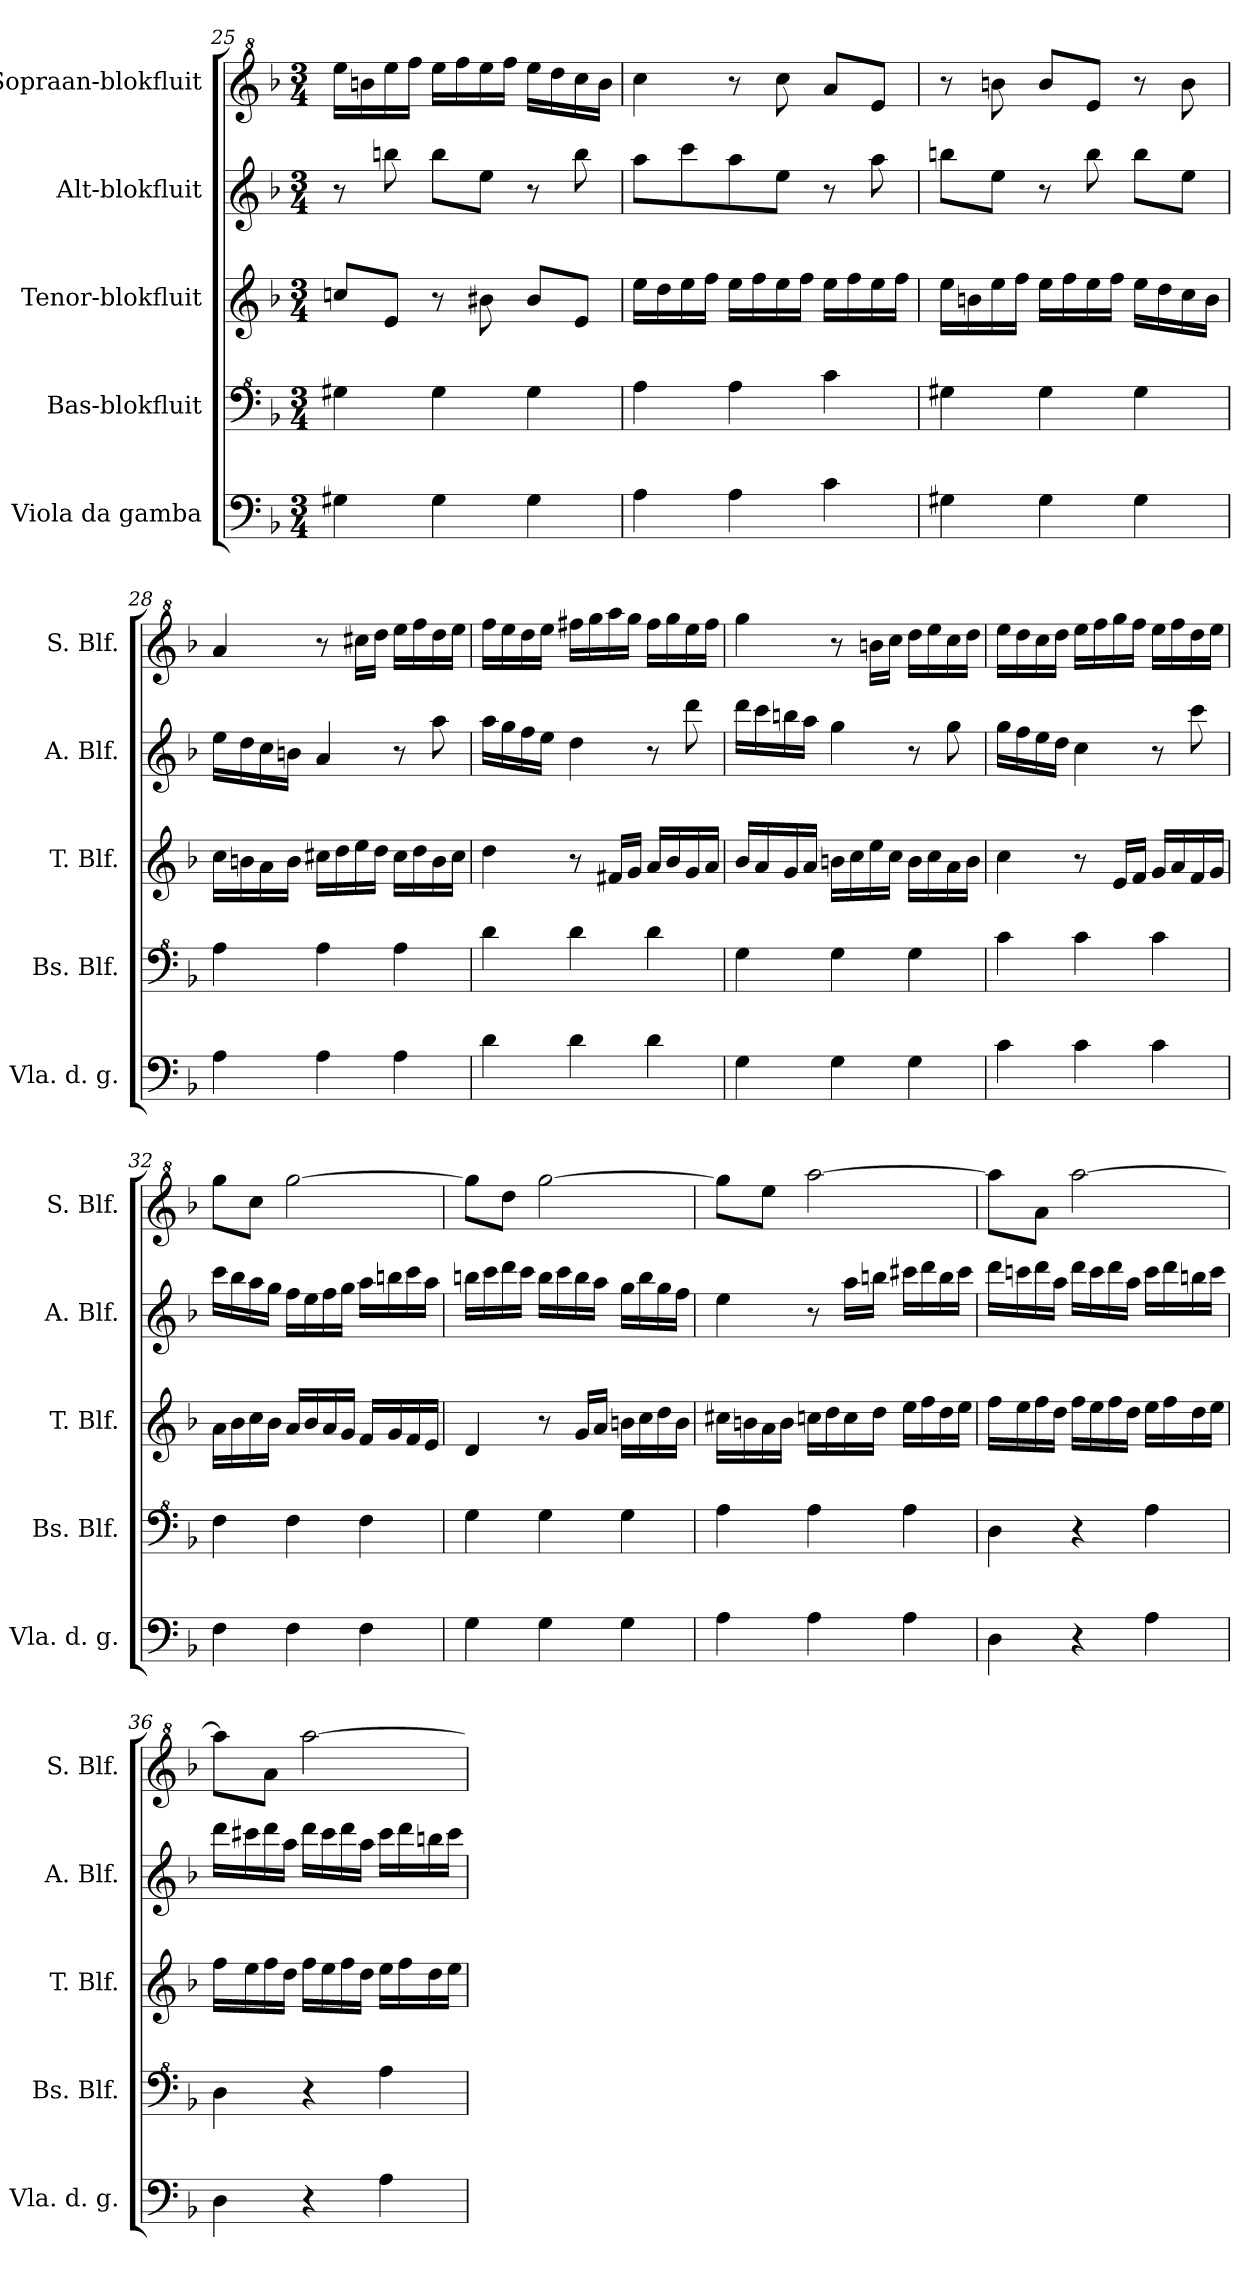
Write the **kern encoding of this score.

**kern	**kern	**kern	**kern	**kern
*part5	*part4	*part3	*part2	*part1
*staff5	*staff4	*staff3	*staff2	*staff1
*I"Viola da gamba	*I"Bas-blokfluit	*I"Tenor-blokfluit	*I"Alt-blokfluit	*I"Sopraan-blokfluit
*I'Vla. d. g.	*I'Bs. Blf.	*I'T. Blf.	*I'A. Blf.	*I'S. Blf.
*clefF4	*clefF^4	*clefG2	*clefG2	*clefG^2
*k[b-]	*k[b-]	*k[b-]	*k[b-]	*k[b-]
*M3/4	*M3/4	*M3/4	*M3/4	*M3/4
=25	=25	=25	=25	=25
4G#X\	4g#X\	8ccn/L	8r	16eee\LL
.	.	.	.	16bbn\
.	.	8e/J	8bbn\	16eee\
.	.	.	.	16fff\JJ
4G#\	4g#\	8r	8bb\L	16eee\LL
.	.	.	.	16fff\
.	.	8b#X\	8ee\J	16eee\
.	.	.	.	16fff\JJ
4G#\	4g#\	8b#/L	8r	16eee\LL
.	.	.	.	16ddd\
.	.	8e/J	8bb\	16ccc\
.	.	.	.	16bb\JJ
=26	=26	=26	=26	=26
4A\	4a\	16ee\LL	8aa\L	4ccc\
.	.	16dd\	.	.
.	.	16ee\	8ccc\	.
.	.	16ff\JJ	.	.
4A\	4a\	16ee\LL	8aa\	8r
.	.	16ff\	.	.
.	.	16ee\	8ee\J	8ccc\
.	.	16ff\JJ	.	.
4c\	4cc\	16ee\LL	8r	8aa/L
.	.	16ff\	.	.
.	.	16ee\	8aa\	8ee/J
.	.	16ff\JJ	.	.
!!LO:PB:g=z
=27	=27	=27	=27	=27
4G#X\	4g#X\	16ee\LL	8bbn\L	8r
.	.	16bn\	.	.
.	.	16ee\	8ee\J	8bbn\
.	.	16ff\JJ	.	.
4G#\	4g#\	16ee\LL	8r	8bb/L
.	.	16ff\	.	.
.	.	16ee\	8bb\	8ee/J
.	.	16ff\JJ	.	.
4G#\	4g#\	16ee\LL	8bb\L	8r
.	.	16dd\	.	.
.	.	16cc\	8ee\J	8bb\
.	.	16b\JJ	.	.
=28	=28	=28	=28	=28
4A\	4a\	16cc\LL	16ee\LL	4aa/
.	.	16bn\	16dd\	.
.	.	16a\	16cc\	.
.	.	16b\JJ	16bn\JJ	.
4A\	4a\	16cc#X\LL	4a/	8r
.	.	16dd\	.	.
.	.	16ee\	.	16ccc#X\LL
.	.	16dd\JJ	.	16ddd\JJ
4A\	4a\	16cc#\LL	8r	16eee\LL
.	.	16dd\	.	16fff\
.	.	16b\	8aa\	16ddd\
.	.	16cc#\JJ	.	16eee\JJ
=29	=29	=29	=29	=29
4d\	4dd\	4dd\	16aa\LL	16fff\LL
.	.	.	16gg\	16eee\
.	.	.	16ff\	16ddd\
.	.	.	16ee\JJ	16eee\JJ
4d\	4dd\	8r	4dd\	16fff#X\LL
.	.	.	.	16ggg\
.	.	16f#X/LL	.	16aaa\
.	.	16g/JJ	.	16ggg\JJ
4d\	4dd\	16a/LL	8r	16fff#\LL
.	.	16b-/	.	16ggg\
.	.	16g/	8ddd\	16eee\
.	.	16a/JJ	.	16fff#\JJ
!!LO:LB:g=z
=30	=30	=30	=30	=30
4G\	4g\	16b-/LL	16ddd\LL	4ggg\
.	.	16a/	16ccc\	.
.	.	16g/	16bbn\	.
.	.	16a/JJ	16aa\JJ	.
4G\	4g\	16bn\LL	4gg\	8r
.	.	16cc\	.	.
.	.	16ee\	.	16bbn\LL
.	.	16cc\JJ	.	16ccc\JJ
4G\	4g\	16b\LL	8r	16ddd\LL
.	.	16cc\	.	16eee\
.	.	16a\	8gg\	16ccc\
.	.	16b\JJ	.	16ddd\JJ
=31	=31	=31	=31	=31
4c\	4cc\	4cc\	16gg\LL	16eee\LL
.	.	.	16ff\	16ddd\
.	.	.	16ee\	16ccc\
.	.	.	16dd\JJ	16ddd\JJ
4c\	4cc\	8r	4cc\	16eee\LL
.	.	.	.	16fff\
.	.	16e/LL	.	16ggg\
.	.	16f/JJ	.	16fff\JJ
4c\	4cc\	16g/LL	8r	16eee\LL
.	.	16a/	.	16fff\
.	.	16f/	8ccc\	16ddd\
.	.	16g/JJ	.	16eee\JJ
=32	=32	=32	=32	=32
4F\	4f\	16a\LL	16ccc\LL	8ggg\L
.	.	16b-\	16bb-\	.
.	.	16cc\	16aa\	8ccc\J
.	.	16b-\JJ	16gg\JJ	.
4F\	4f\	16a/LL	16ff\LL	[2ggg\
.	.	16b-/	16ee\	.
.	.	16a/	16ff\	.
.	.	16g/JJ	16gg\JJ	.
4F\	4f\	16f/LL	16aa\LL	.
.	.	16g/	16bbn\	.
.	.	16f/	16ccc\	.
.	.	16e/JJ	16aa\JJ	.
!!LO:LB:g=z
=33	=33	=33	=33	=33
4G\	4g\	4d/	16bbn\LL	8ggg\L]
.	.	.	16ccc\	.
.	.	.	16ddd\	8ddd\J
.	.	.	16ccc\JJ	.
4G\	4g\	8r	16bb\LL	[2ggg\
.	.	.	16ccc\	.
.	.	16g/LL	16bb\	.
.	.	16a/JJ	16aa\JJ	.
4G\	4g\	16bn\LL	16gg\LL	.
.	.	16cc\	16bb\	.
.	.	16dd\	16gg\	.
.	.	16b\JJ	16ff\JJ	.
=34	=34	=34	=34	=34
4A\	4a\	16cc#X\LL	4ee\	8ggg\L]
.	.	16bn\	.	.
.	.	16a\	.	8eee\J
.	.	16b\JJ	.	.
4A\	4a\	16ccn\LL	8r	[2aaa\
.	.	16dd\	.	.
.	.	16cc\	16aa\LL	.
.	.	16dd\JJ	16bbn\JJ	.
4A\	4a\	16ee\LL	16ccc#X\LL	.
.	.	16ff\	16ddd\	.
.	.	16dd\	16bb\	.
.	.	16ee\JJ	16ccc#\JJ	.
!!LO:PB:g=z
=35	=35	=35	=35	=35
4D\	4d\	16ff\LL	16ddd\LL	8aaa\L]
.	.	16ee\	16cccn\	.
.	.	16ff\	16ddd\	8aa\J
.	.	16dd\JJ	16aa\JJ	.
4r	4r	16ff\LL	16ddd\LL	[2aaa\
.	.	16ee\	16ccc\	.
.	.	16ff\	16ddd\	.
.	.	16dd\JJ	16aa\JJ	.
4A\	4a\	16ee\LL	16ccc\LL	.
.	.	16ff\	16ddd\	.
.	.	16dd\	16bbn\	.
.	.	16ee\JJ	16ccc\JJ	.
=36	=36	=36	=36	=36
4D\	4d\	16ff\LL	16ddd\LL	8aaa\L]
.	.	16ee\	16ccc#X\	.
.	.	16ff\	16ddd\	8aa\J
.	.	16dd\JJ	16aa\JJ	.
4r	4r	16ff\LL	16ddd\LL	[2aaa\
.	.	16ee\	16ccc#\	.
.	.	16ff\	16ddd\	.
.	.	16dd\JJ	16aa\JJ	.
4A\	4a\	16ee\LL	16ccc#\LL	.
.	.	16ff\	16ddd\	.
.	.	16dd\	16bbn\	.
.	.	16ee\JJ	16ccc#\JJ	.
=	=	=	=	=
*-	*-	*-	*-	*-
